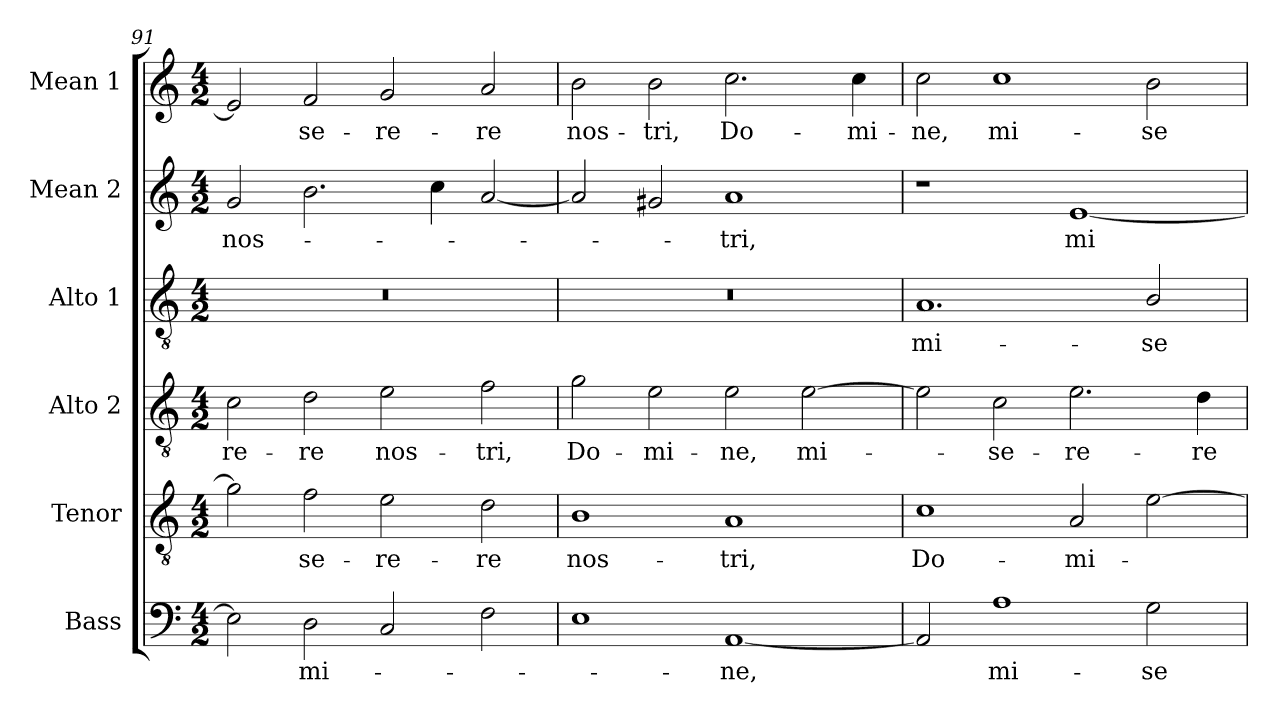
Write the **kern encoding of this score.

**kern	**text	**kern	**text	**kern	**text	**kern	**text	**kern	**text	**kern	**text
*part6	*part6	*part5	*part5	*part4	*part4	*part3	*part3	*part2	*part2	*part1	*part1
*staff6	*staff6	*staff5	*staff5	*staff4	*staff4	*staff3	*staff3	*staff2	*staff2	*staff1	*staff1
*I"Bass	*	*I"Tenor	*	*I"Alto 2	*	*I"Alto 1	*	*I"Mean 2	*	*I"Mean 1	*
*I'B.	*	*I'T.	*	*I'A2.	*	*I'A1	*	*I'M2.	*	*I'M1.	*
*clefF4	*	*clefGv2	*	*clefGv2	*	*clefGv2	*	*clefG2	*	*clefG2	*
*	*	*ITrd7c12	*	*ITrd7c12	*	*ITrd7c12	*	*	*	*	*
*k[]	*	*k[]	*	*k[]	*	*k[]	*	*k[]	*	*k[]	*
*a:	*	*a:	*	*a:	*	*a:	*	*a:	*	*a:	*
*M4/2	*	*M4/2	*	*M4/2	*	*M4/2	*	*M4/2	*	*M4/2	*
=91	=91	=91	=91	=91	=91	=91	=91	=91	=91	=91	=91
!	!	!	!	!	!LO:LY:b:color=#000000	!LO:N:vis=1	!	!	!	!	!
!	!	!	!	!	!	!	!	!	!LO:LY:b:color=#000000	!	!
2Ei\]	.	2Gi\]	.	2Ci\	-re-	0r	.	2gi/	nos-	2ei/]	.
!	!LO:LY:b:color=#000000	!	!	!	!	!	!	!	!	!	!
!	!	!	!LO:LY:b:color=#000000	!	!	!	!	!	!	!	!
!	!	!	!	!	!LO:LY:b:color=#000000	!	!	!	!	!	!
!	!	!	!	!	!	!	!	!	!	!	!LO:LY:b:color=#000000
2Di\	-mi-	2Fi\	-se-	2Di\	-re	.	.	2.bi\	.	2fi/	-se-
!	!	!	!LO:LY:b:color=#000000	!	!	!	!	!	!	!	!
!	!	!	!	!	!LO:LY:b:color=#000000	!	!	!	!	!	!
!	!	!	!	!	!	!	!	!	!	!	!LO:LY:b:color=#000000
2Ci/	.	2Ei\	-re-	2Ei\	nos-	.	.	.	.	2gi/	-re-
.	.	.	.	.	.	.	.	4cci\	.	.	.
!	!	!	!LO:LY:b:color=#000000	!	!	!	!	!	!	!	!
!	!	!	!	!	!LO:LY:b:color=#000000	!	!	!	!	!	!
!	!	!	!	!	!	!	!	!	!	!	!LO:LY:b:color=#000000
2Fi\	.	2Di\	-re	2Fi\	-tri,	.	.	[<2ai/	.	2ai/	-re
=92	=92	=92	=92	=92	=92	=92	=92	=92	=92	=92	=92
!	!	!	!LO:LY:b:color=#000000	!	!	!	!	!	!	!	!
!	!	!	!	!	!LO:LY:b:color=#000000	!LO:N:vis=1	!	!	!	!	!
!	!	!	!	!	!	!	!	!	!	!	!LO:LY:b:color=#000000
1Ei	.	1BBi	nos-	2Gi\	Do-	0r	.	2ai/]	.	2bi\	nos-
!	!	!	!	!	!LO:LY:b:color=#000000	!	!	!	!	!	!
!	!	!	!	!	!	!	!	!	!	!	!LO:LY:b:color=#000000
.	.	.	.	2Ei\	-mi-	.	.	2g#Xi/	.	2bi\	-tri,
!	!LO:LY:b:color=#000000	!	!	!	!	!	!	!	!	!	!
!	!	!	!LO:LY:b:color=#000000	!	!	!	!	!	!	!	!
!	!	!	!	!	!LO:LY:b:color=#000000	!	!	!	!	!	!
!	!	!	!	!	!	!	!	!	!LO:LY:b:color=#000000	!	!
!	!	!	!	!	!	!	!	!	!	!	!LO:LY:b:color=#000000
[<1AAi	-ne,	1AAi	-tri,	2Ei\	-ne,	.	.	1ai	-tri,	2.cci\	Do-
!	!	!	!	!	!LO:LY:b:color=#000000	!	!	!	!	!	!
.	.	.	.	[>2Ei\	mi-	.	.	.	.	.	.
!	!	!	!	!	!	!	!	!	!	!	!LO:LY:b:color=#000000
.	.	.	.	.	.	.	.	.	.	4cci\	-mi-
=93	=93	=93	=93	=93	=93	=93	=93	=93	=93	=93	=93
!	!	!	!LO:LY:b:color=#000000	!	!	!	!	!	!	!	!
!	!	!	!	!	!	!	!LO:LY:b:color=#000000	!	!	!	!
!	!	!	!	!	!	!	!	!	!	!	!LO:LY:b:color=#000000
2AAi/]	.	1Ci	Do-	2Ei\]	.	1.AAi	mi-	1r	.	2cci\	-ne,
!	!LO:LY:b:color=#000000	!	!	!	!	!	!	!	!	!	!
!	!	!	!	!	!LO:LY:b:color=#000000	!	!	!	!	!	!
!	!	!	!	!	!	!	!	!	!	!	!LO:LY:b:color=#000000
1Ai	mi-	.	.	2Ci\	-se-	.	.	.	.	1cci	mi-
!	!	!	!LO:LY:b:color=#000000	!	!	!	!	!	!	!	!
!	!	!	!	!	!LO:LY:b:color=#000000	!	!	!	!	!	!
!	!	!	!	!	!	!	!	!	!LO:LY:b:color=#000000	!	!
.	.	2AAi/	-mi-	2.Ei\	-re-	.	.	[<1ei	mi-	.	.
!	!LO:LY:b:color=#000000	!	!	!	!	!	!	!	!	!	!
!	!	!	!	!	!	!	!LO:LY:b:color=#000000	!	!	!	!
!	!	!	!	!	!	!	!	!	!	!	!LO:LY:b:color=#000000
2Gi\	-se-	[>2Ei\	.	.	.	2BBi/	-se-	.	.	2bi\	-se-
!	!	!	!	!	!LO:LY:b:color=#000000	!	!	!	!	!	!
.	.	.	.	4Di\	-re	.	.	.	.	.	.
=	=	=	=	=	=	=	=	=	=	=	=
*-	*-	*-	*-	*-	*-	*-	*-	*-	*-	*-	*-
